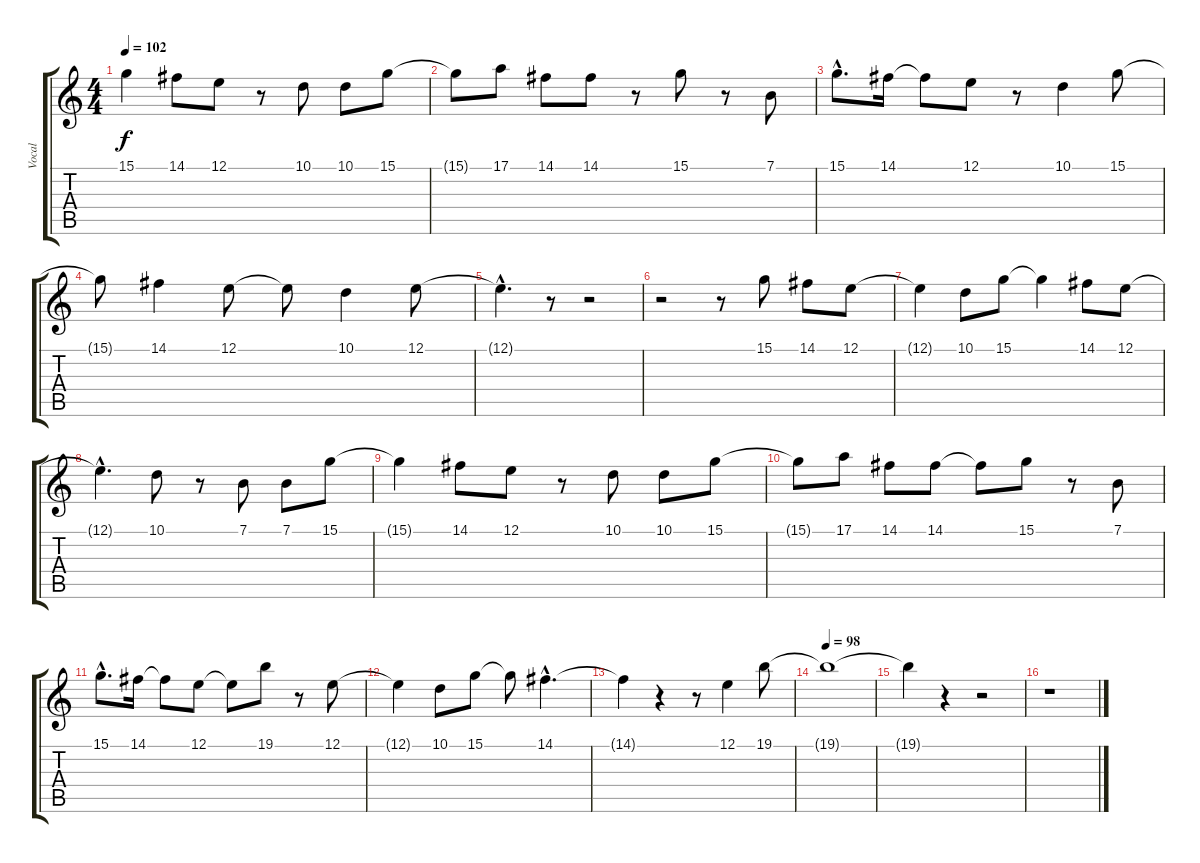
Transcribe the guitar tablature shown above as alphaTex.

\track ("Vocal" "Vocal") {instrument pad6metallic}
\staff {score tabs}
\tuning (E4 B3 G3 D3 A2 E2) {hide}
\ts (4 4)
\tempo 102
\clef g2
\ks c
15.1{t}.4{dy f} 14.1.8 12.1.8 r.8 10.1.8 10.1.8 15.1.8 |
15.1{t}.8 17.1.8 14.1.8 14.1.8 r.8 15.1.8 r.8 7.1.8 |
15.1{hac}.8{d} 14.1.16 14.1{t}.8 12.1.8 r.8 10.1.4 15.1.8 |
15.1{t}.8 14.1.4 12.1.8 12.1{t}.8 10.1.4 12.1.8 |
12.1{hac t}.4{d} r.8 r.2 |
r.2 r.8 15.1.8 14.1.8 12.1.8 |
12.1{t}.4 10.1.8 15.1.8 15.1{t}.4 14.1.8 12.1.8 |
12.1{hac t}.4{d} 10.1.8 r.8 7.1.8 7.1.8 15.1.8 |
15.1{t}.4 14.1.8 12.1.8 r.8 10.1.8 10.1.8 15.1.8 |
15.1{t}.8 17.1.8 14.1.8 14.1.8 14.1{t}.8 15.1.8 r.8 7.1.8 |
15.1{hac}.8{d} 14.1.16 14.1{t}.8 12.1.8 12.1{t}.8 19.1.8 r.8 12.1.8 |
12.1{t}.4 10.1.8 15.1.8 15.1{t}.8 14.1{hac}.4{d} |
14.1{t}.4 r.4 r.8 12.1.4 19.1.8 |
\tempo 98
19.1{t}.1 |
19.1{t}.4 r.4 r.2 |
r.1
